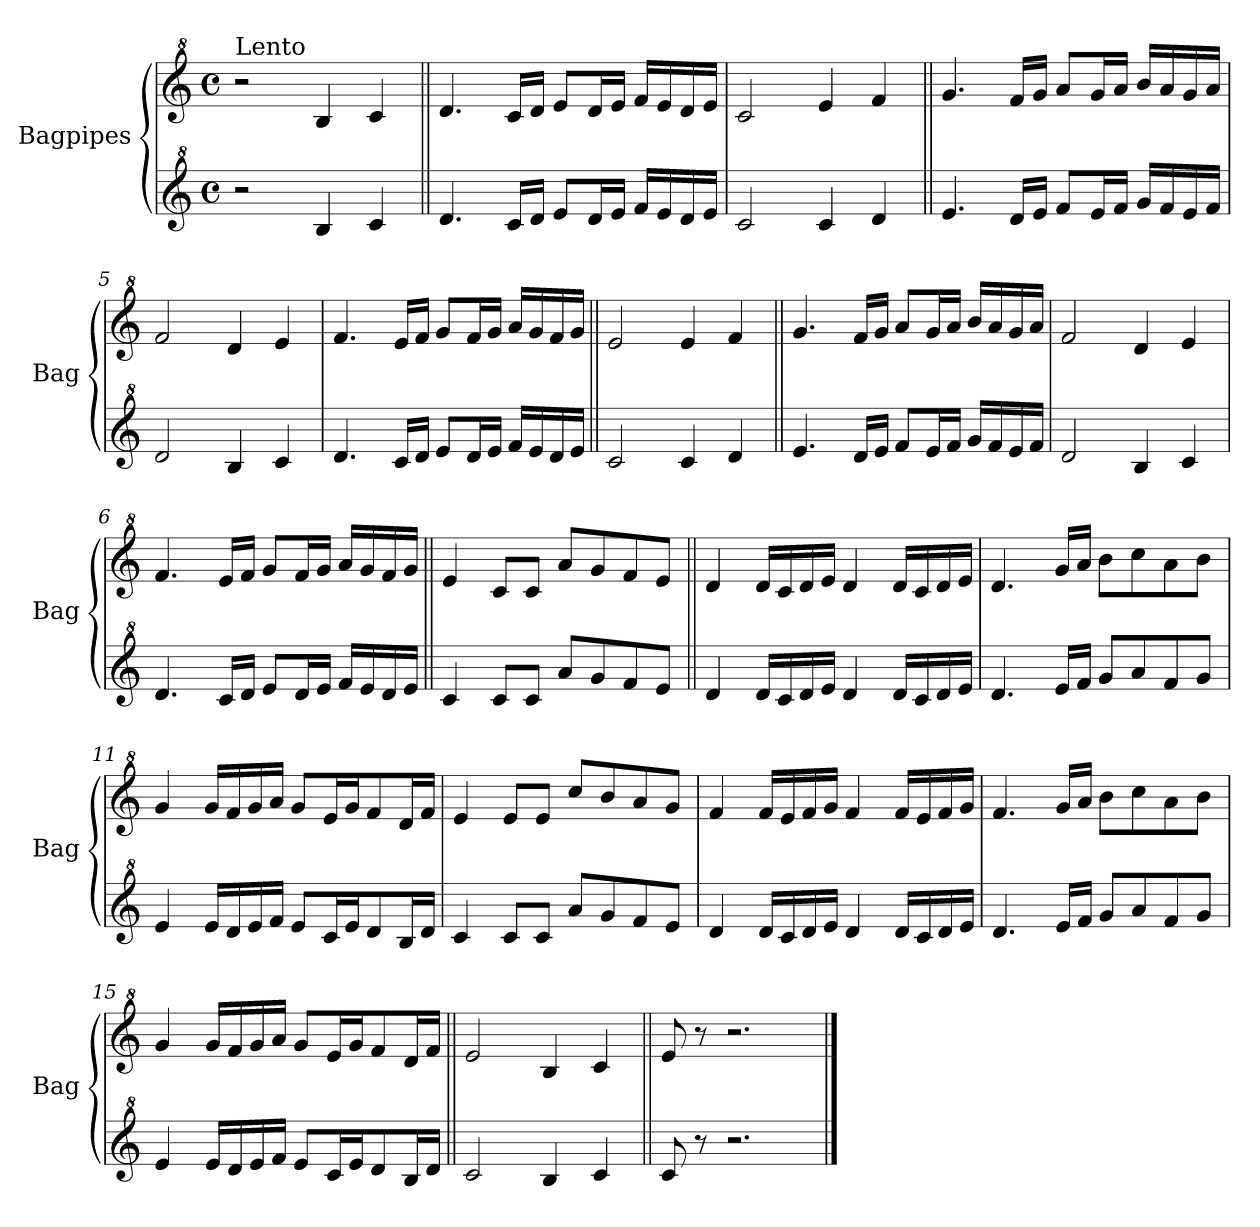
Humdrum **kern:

**kern	**kern
*part2	*part1
*staff2	*staff1
*I"Bagpipes	*I"Bagpipes
*I'Bag	*I'Bag
*clefG^2	*clefG^2
*k[]	*k[]
*C:	*C:
*M4/4	*M4/4
*met(c)	*met(c)
=1	=1
!	!LO:TX:a:t=Lento
2r	2r
4b/	4b/
4cc/	4cc/
=2||	=2||
4.dd/	4.dd/
16cc/LL	16cc/LL
16dd/JJ	16dd/JJ
8ee/L	8ee/L
16dd/L	16dd/L
16ee/JJ	16ee/JJ
16ff/LL	16ff/LL
16ee/	16ee/
16dd/	16dd/
16ee/JJ	16ee/JJ
=3	=3
2cc/	2cc/
4cc/	4ee/
4dd/	4ff/
=4||	=4||
4.ee/	4.gg/
16dd/LL	16ff/LL
16ee/JJ	16gg/JJ
8ff/L	8aa/L
16ee/L	16gg/L
16ff/JJ	16aa/JJ
16gg/LL	16bb/LL
16ff/	16aa/
16ee/	16gg/
16ff/JJ	16aa/JJ
=5	=5
2dd/	2ff/
4b/	4dd/
4cc/	4ee/
=6	=6
4.dd/	4.ff/
16cc/LL	16ee/LL
16dd/JJ	16ff/JJ
8ee/L	8gg/L
16dd/L	16ff/L
16ee/JJ	16gg/JJ
16ff/LL	16aa/LL
16ee/	16gg/
16dd/	16ff/
16ee/JJ	16gg/JJ
=7||	=7||
2cc/	2ee/
4cc/	4ee/
4dd/	4ff/
=4||	=4||
4.ee/	4.gg/
16dd/LL	16ff/LL
16ee/JJ	16gg/JJ
8ff/L	8aa/L
16ee/L	16gg/L
16ff/JJ	16aa/JJ
16gg/LL	16bb/LL
16ff/	16aa/
16ee/	16gg/
16ff/JJ	16aa/JJ
=5	=5
2dd/	2ff/
4b/	4dd/
4cc/	4ee/
=6	=6
4.dd/	4.ff/
16cc/LL	16ee/LL
16dd/JJ	16ff/JJ
8ee/L	8gg/L
16dd/L	16ff/L
16ee/JJ	16gg/JJ
16ff/LL	16aa/LL
16ee/	16gg/
16dd/	16ff/
16ee/JJ	16gg/JJ
!!LO:LB:g=z
=8||	=8||
4cc/	4ee/
8cc/L	8cc/L
8cc/J	8cc/J
8aa/L	8aa/L
8gg/	8gg/
8ff/	8ff/
8ee/J	8ee/J
=9||	=9||
4dd/	4dd/
16dd/LL	16dd/LL
16cc/	16cc/
16dd/	16dd/
16ee/JJ	16ee/JJ
4dd/	4dd/
16dd/LL	16dd/LL
16cc/	16cc/
16dd/	16dd/
16ee/JJ	16ee/JJ
=10	=10
4.dd/	4.dd/
16ee/LL	16gg/LL
16ff/JJ	16aa/JJ
8gg/L	8bb\L
8aa/	8ccc\
8ff/	8aa\
8gg/J	8bb\J
=11	=11
4ee/	4gg/
16ee/LL	16gg/LL
16dd/	16ff/
16ee/	16gg/
16ff/JJ	16aa/JJ
8ee/L	8gg/L
16cc/L	16ee/L
16ee/J	16gg/J
8dd/	8ff/
16b/L	16dd/L
16dd/JJ	16ff/JJ
=12	=12
4cc/	4ee/
8cc/L	8ee/L
8cc/J	8ee/J
8aa/L	8ccc/L
8gg/	8bb/
8ff/	8aa/
8ee/J	8gg/J
!!LO:LB:g=z
=13	=13
4dd/	4ff/
16dd/LL	16ff/LL
16cc/	16ee/
16dd/	16ff/
16ee/JJ	16gg/JJ
4dd/	4ff/
16dd/LL	16ff/LL
16cc/	16ee/
16dd/	16ff/
16ee/JJ	16gg/JJ
=14	=14
4.dd/	4.ff/
16ee/LL	16gg/LL
16ff/JJ	16aa/JJ
8gg/L	8bb\L
8aa/	8ccc\
8ff/	8aa\
8gg/J	8bb\J
=15	=15
4ee/	4gg/
16ee/LL	16gg/LL
16dd/	16ff/
16ee/	16gg/
16ff/JJ	16aa/JJ
8ee/L	8gg/L
16cc/L	16ee/L
16ee/J	16gg/J
8dd/	8ff/
16b/L	16dd/L
16dd/JJ	16ff/JJ
=16||	=16||
2cc/	2ee/
4b/	4b/
4cc/	4cc/
=17||	=17||
8cc/	8ee/
8r	8r
2.r	2.r
==	==
*-	*-
